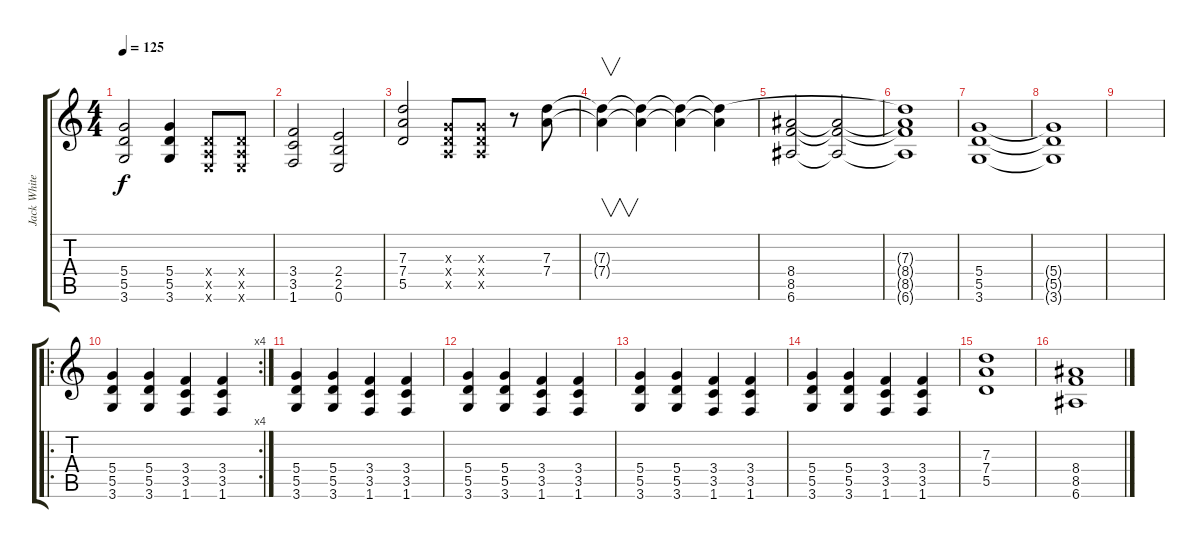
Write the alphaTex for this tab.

\track ("Jack White" "Jack White") {instrument distortionguitar}
\staff {score tabs}
\tuning (E4 B3 G3 D3 A2 E2) {hide}
\ts (4 4)
\tempo 125
\clef g2
\ks c
(5.4 5.5 3.6).2{dy f instrument electricguitarmuted} (5.4 5.5 3.6).4 (0.4{x} 0.5{x} 0.6{x}).8 (0.4{x} 0.5{x} 0.6{x}).8 |
(3.4 3.5 1.6).2{instrument electricguitarmuted} (2.4 2.5 0.6).2 |
(7.3 7.4 5.5).2{instrument electricguitarmuted} (0.3{x} 0.4{x} 0.5{x}).8 (0.3{x} 0.4{x} 0.5{x}).8 r.8 (7.3 7.4).8 |
(7.3{t} 7.4{t}).4{v instrument electricguitarmuted} (7.3{t} 7.4{t}).4 (7.3{t} 7.4{t}).4 (7.3{t} 7.4{t}).4 |
(8.4 8.5 6.6).2{instrument electricguitarmuted} (8.4{t} 8.5{t} 6.6{t}).2 |
(7.3{t} 8.4{t} 8.5{t} 6.6{t}).1{instrument electricguitarmuted} |
(5.4 5.5 3.6).1{instrument electricguitarmuted} |
(5.4{t} 5.5{t} 3.6{t}).1{instrument electricguitarmuted} |
|
\ro
\rc 4
(5.4 5.5 3.6).4 (5.4 5.5 3.6).4 (3.4 3.5 1.6).4 (3.4 3.5 1.6).4 |
(5.4 5.5 3.6).4 (5.4 5.5 3.6).4 (3.4 3.5 1.6).4 (3.4 3.5 1.6).4 |
(5.4 5.5 3.6).4 (5.4 5.5 3.6).4 (3.4 3.5 1.6).4 (3.4 3.5 1.6).4 |
(5.4 5.5 3.6).4 (5.4 5.5 3.6).4 (3.4 3.5 1.6).4 (3.4 3.5 1.6).4 |
(5.4 5.5 3.6).4 (5.4 5.5 3.6).4 (3.4 3.5 1.6).4 (3.4 3.5 1.6).4 |
(7.3 7.4 5.5).1 |
(8.4 8.5 6.6).1
